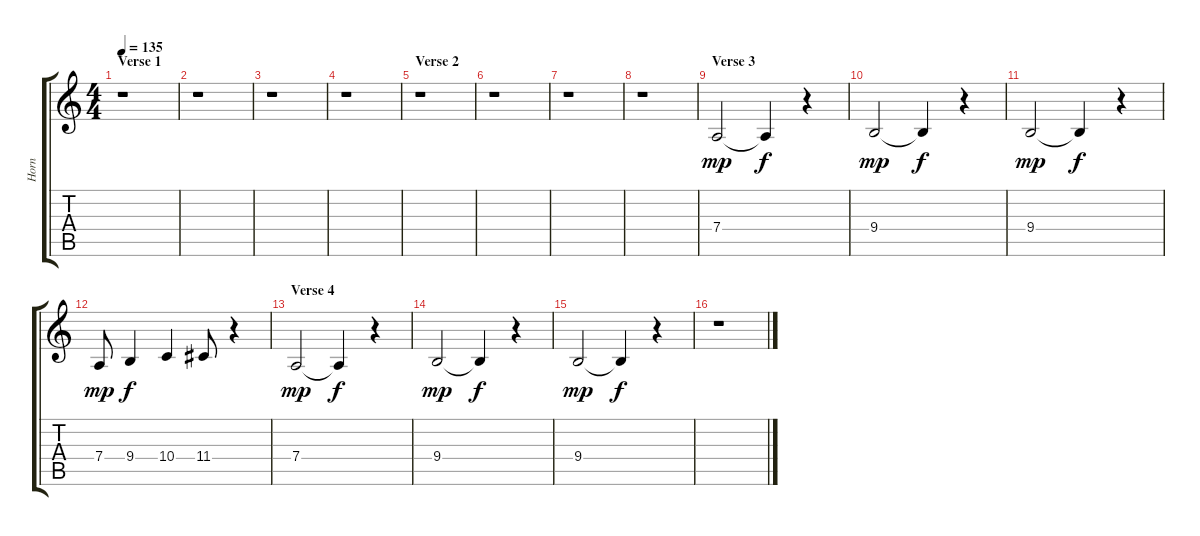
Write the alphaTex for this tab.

\track ("Horn" "Horn") {instrument baritonesax}
\staff {score tabs}
\tuning (E4 B3 G3 D3 A2 E2) {hide}
\ts (4 4)
\section ("" "Verse 1")
\tempo 135
\clef g2
\ks c
r.1{dy mp instrument baritonesax} |
r.1 |
r.1 |
r.1 |
\section ("" "Verse 2")
r.1 |
r.1 |
r.1 |
r.1 |
\section ("" "Verse 3")
7.4.2 7.4{t}.4{dy f} r.4 |
9.4.2{dy mp} 9.4{t}.4{dy f} r.4 |
9.4.2{dy mp} 9.4{t}.4{dy f} r.4 |
7.4.8{dy mp} 9.4.4{dy f} 10.4.4 11.4.8 r.4 |
\section ("" "Verse 4")
7.4.2{dy mp} 7.4{t}.4{dy f} r.4 |
9.4.2{dy mp} 9.4{t}.4{dy f} r.4 |
9.4.2{dy mp} 9.4{t}.4{dy f} r.4 |
r.1
